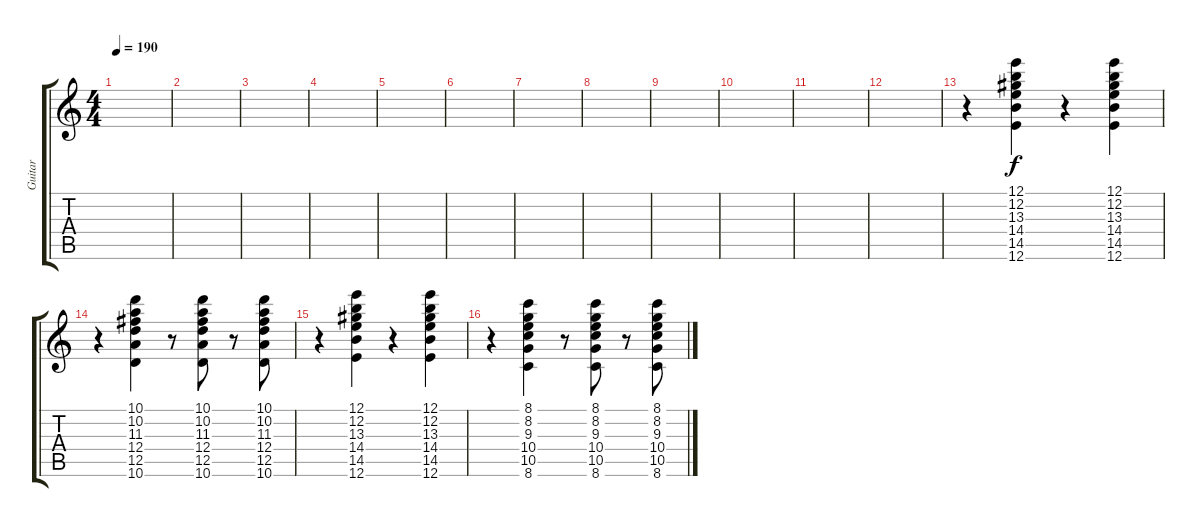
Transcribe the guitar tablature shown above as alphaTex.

\track ("Guitar" "Guitar") {instrument overdrivenguitar}
\staff {score tabs}
\tuning (E4 B3 G3 D3 A2 E2) {hide}
\ts (4 4)
\tempo 190
\clef g2
\ks c
|
|
|
|
|
|
|
|
|
|
|
|
r.4 (12.1 12.2 13.3 14.4 14.5 12.6).4 r.4 (12.1 12.2 13.3 14.4 14.5 12.6).4 |
r.4 (10.1 10.2 11.3 12.4 12.5 10.6).4 r.8 (10.1 10.2 11.3 12.4 12.5 10.6).8 r.8 (10.1 10.2 11.3 12.4 12.5 10.6).8 |
r.4 (12.1 12.2 13.3 14.4 14.5 12.6).4 r.4 (12.1 12.2 13.3 14.4 14.5 12.6).4 |
r.4 (8.1 8.2 9.3 10.4 10.5 8.6).4 r.8 (8.1 8.2 9.3 10.4 10.5 8.6).8 r.8 (8.1 8.2 9.3 10.4 10.5 8.6).8
